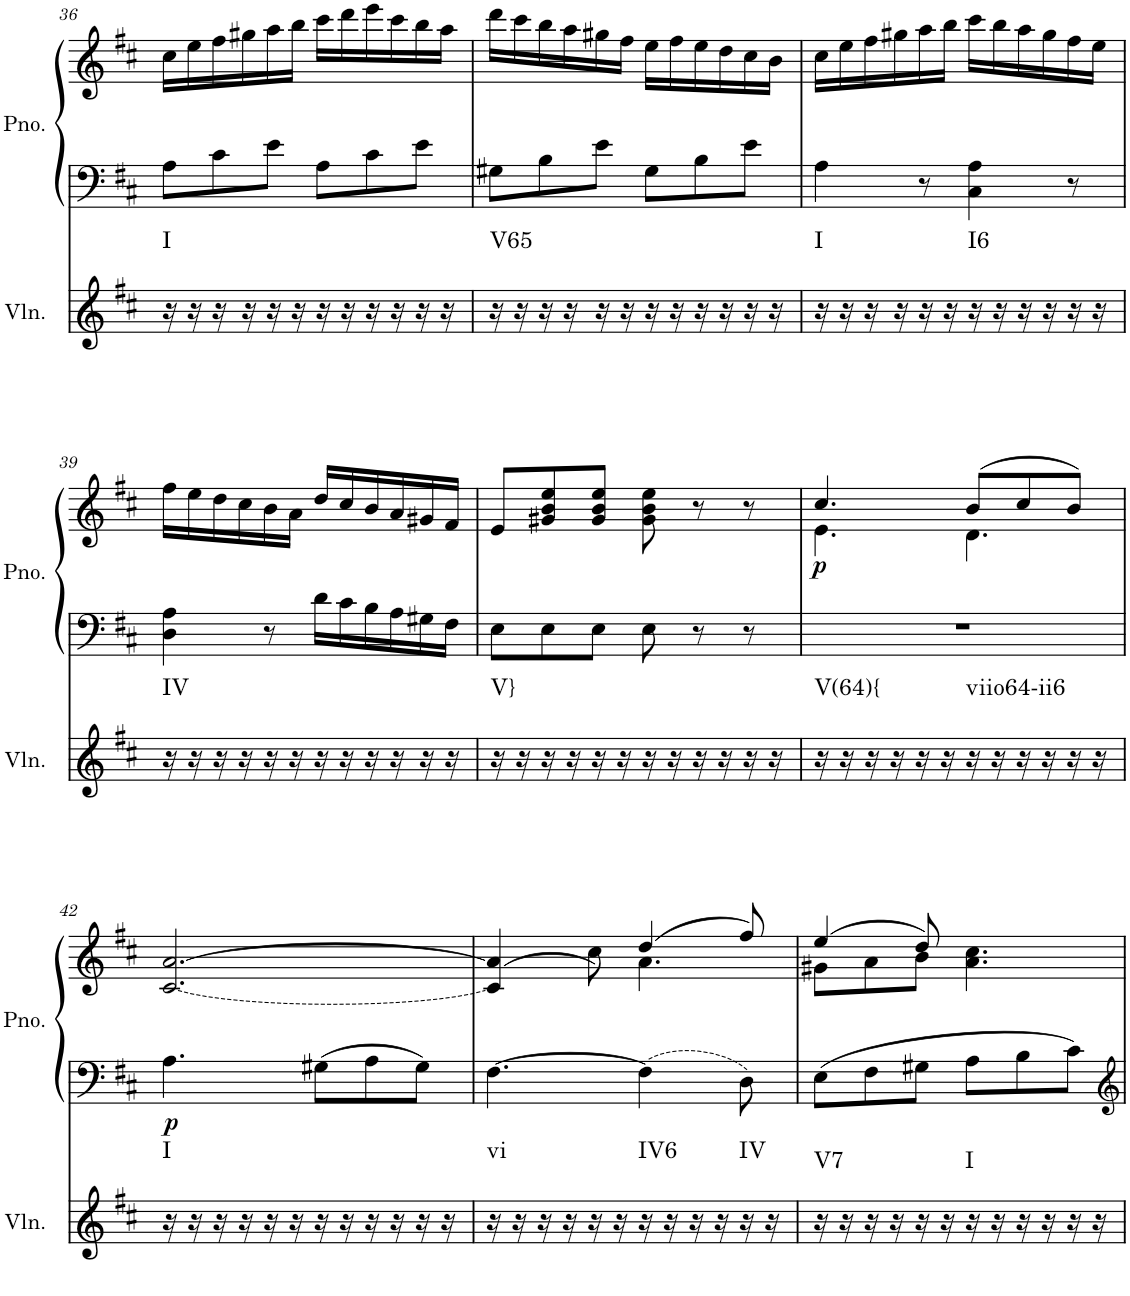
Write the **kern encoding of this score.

**kern	**harte	**kern	**kern	**dynam
*part2	*part2	*part1	*part1	*part1
*staff3	*	*staff2	*staff1	*staff1/2
*I"Violin	*	*I"Piano, Piano right	*	*
*I'Vln.	*	*I'Pno.	*	*
!!LO:PB:g=z
*clefG2	*	*clefF4	*clefG2	*
*k[f#c#]	*	*k[f#c#]	*k[f#c#]	*
*M6/8	*	*M6/8	*M6/8	*
=36	=36	=36	=36	=36
!	!LO:H:kt=I	!	!	!
16r	N	8A\L	16cc#\LL	.
16r	.	.	16ee\	.
16r	.	8c#\	16ff#\	.
16r	.	.	16gg#X\	.
16r	.	8e\J	16aa\	.
16r	.	.	16bb\JJ	.
16r	.	8A\L	16ccc#\LL	.
16r	.	.	16ddd\	.
16r	.	8c#\	16eee\	.
16r	.	.	16ccc#\	.
16r	.	8e\J	16bb\	.
16r	.	.	16aa\JJ	.
=37	=37	=37	=37	=37
!	!LO:H:kt=V65	!	!	!
16r	N	8G#X\L	16ddd\LL	.
16r	.	.	16ccc#\	.
16r	.	8B\	16bb\	.
16r	.	.	16aa\	.
16r	.	8e\J	16gg#X\	.
16r	.	.	16ff#\JJ	.
16r	.	8G#\L	16ee\LL	.
16r	.	.	16ff#\	.
16r	.	8B\	16ee\	.
16r	.	.	16dd\	.
16r	.	8e\J	16cc#\	.
16r	.	.	16b\JJ	.
=38	=38	=38	=38	=38
!	!LO:H:kt=I	!	!	!
16r	N	4A\	16cc#\LL	.
16r	.	.	16ee\	.
16r	.	.	16ff#\	.
16r	.	.	16gg#X\	.
16r	.	8r	16aa\	.
16r	.	.	16bb\JJ	.
!	!LO:H:kt=I6	!	!	!
16r	N	4C#\ 4A\	16ccc#\LL	.
16r	.	.	16bb\	.
16r	.	.	16aa\	.
16r	.	.	16gg#\	.
16r	.	8r	16ff#\	.
16r	.	.	16ee\JJ	.
!!LO:LB:g=z
=39	=39	=39	=39	=39
!	!LO:H:kt=IV	!	!	!
16r	N	4D\ 4A\	16ff#\LL	.
16r	.	.	16ee\	.
16r	.	.	16dd\	.
16r	.	.	16cc#\	.
16r	.	8r	16b\	.
16r	.	.	16a\JJ	.
16r	.	16d\LL	16dd/LL	.
16r	.	16c#\	16cc#/	.
16r	.	16B\	16b/	.
16r	.	16A\	16a/	.
16r	.	16G#X\	16g#X/	.
16r	.	16F#\JJ	16f#/JJ	.
=40	=40	=40	=40	=40
!	!LO:H:kt=V}	!	!	!
16r	N	8E\L	8e/L	.
16r	.	.	.	.
16r	.	8E\	8g#X/ 8b/ 8ee/	.
16r	.	.	.	.
16r	.	8E\J	8g#/ 8b/ 8ee/J	.
16r	.	.	.	.
16r	.	8E\	8g#\ 8b\ 8ee\	.
16r	.	.	.	.
16r	.	8r	8r	.
16r	.	.	.	.
16r	.	8r	8r	.
16r	.	.	.	.
=41	=41	=41	=41	=41
*	*	*	*^	*
!	!LO:H:kt=V(64){	!	!	!	!LO:DY:b
16r	N	2.r	4.cc#/	4.e\	p
16r	.	.	.	.	.
16r	.	.	.	.	.
16r	.	.	.	.	.
16r	.	.	.	.	.
16r	.	.	.	.	.
!	!LO:H:kt=viio64-ii6	!	!	!	!
16r	N	.	(8b/L	4.d\	.
16r	.	.	.	.	.
16r	.	.	8cc#/	.	.
16r	.	.	.	.	.
16r	.	.	8b/J)	.	.
16r	.	.	.	.	.
*	*	*	*v	*v	*
!!LO:LB:g=z
=42	=42	=42	=42	=42
!	!LO:H:kt=I	!	!LO:T:n=1:dash	!LO:DY:b=2
16r	N	4.A\	[<2.c#/ [2.a/	p
16r	.	.	.	.
16r	.	.	.	.
16r	.	.	.	.
16r	.	.	.	.
16r	.	.	.	.
16r	.	8G#X\L	.	.
16r	.	.	.	.
16r	.	8A\	.	.
16r	.	.	.	.
16r	.	8G#\J	.	.
16r	.	.	.	.
=43	=43	=43	=43	=43
*	*	*	*^	*
!	!LO:H:kt=vi	!	!	!	!
16r	N	[4.F#\	(4c#/] 4a/]	4.ryy	.
16r	.	.	.	.	.
16r	.	.	.	.	.
16r	.	.	.	.	.
16r	.	.	8cc#\)	.	.
16r	.	.	.	.	.
!	!LO:H:kt=IV6	!	!	!	!
16r	N	4F#\]	(4dd/	4.a\	.
16r	.	.	.	.	.
16r	.	.	.	.	.
16r	.	.	.	.	.
!	!LO:H:kt=IV	!	!	!	!
16r	N	8D\	8ff#/)	.	.
16r	.	.	.	.	.
=44	=44	=44	=44	=44	=44
!	!LO:H:kt=V7	!	!	!	!
16r	N	8E\L	(4ee/	8g#X\L	.
16r	.	.	.	.	.
16r	.	8F#\	.	8a\	.
16r	.	.	.	.	.
16r	.	8G#X\J	8dd/)	8b\J	.
16r	.	.	.	.	.
!	!LO:H:kt=I	!	!	!	!
16r	N	8A\L	4.a\ 4.cc#\	4.ryy	.
16r	.	.	.	.	.
16r	.	8B\	.	.	.
16r	.	.	.	.	.
16r	.	8c#\J	.	.	.
16r	.	.	.	.	.
*	*	*	*v	*v	*
=	=	=	=	=
*-	*-	*-	*-	*-
